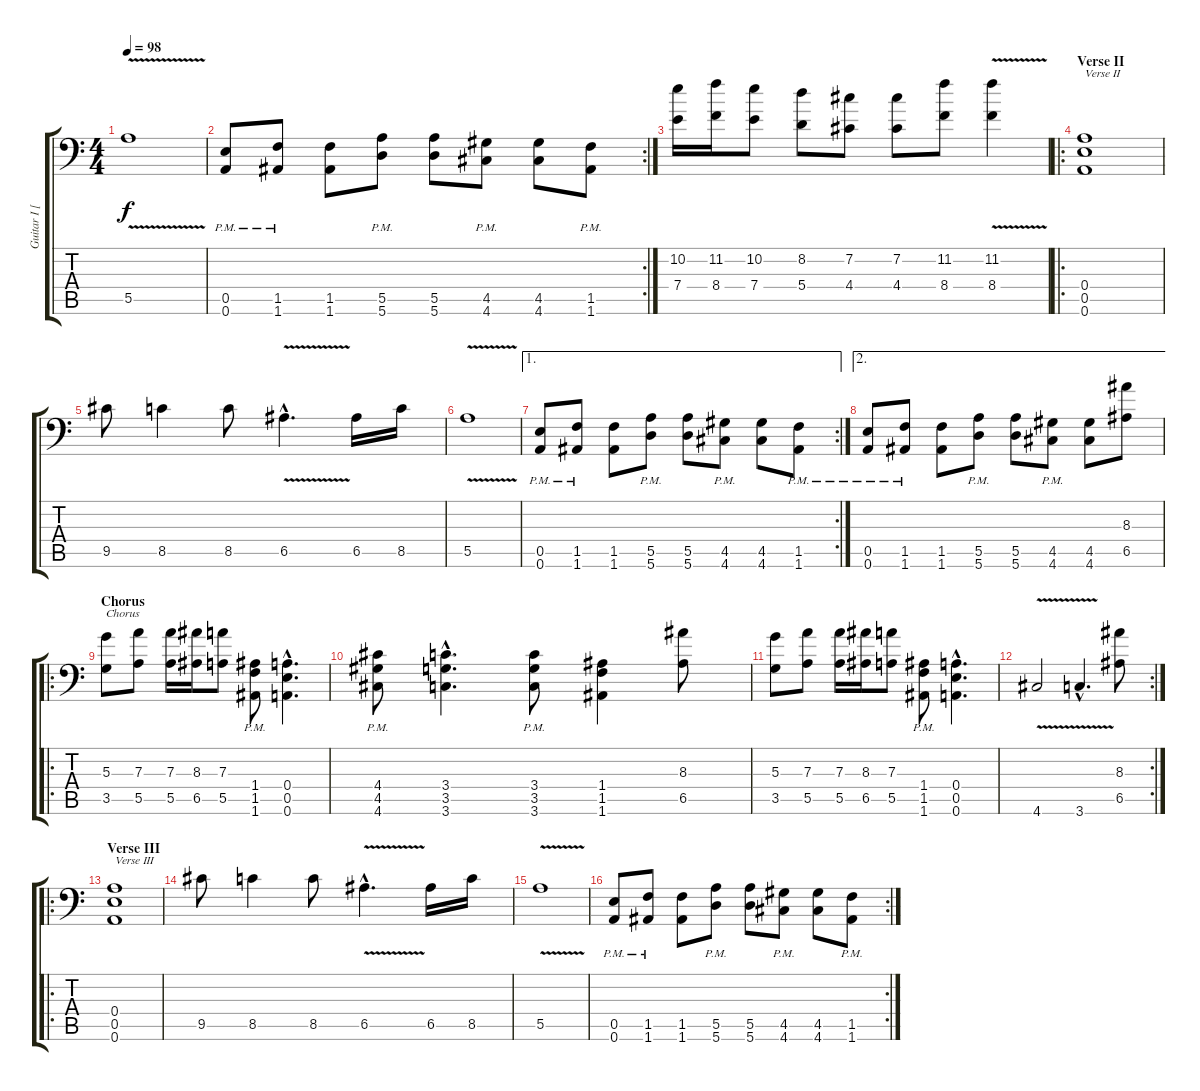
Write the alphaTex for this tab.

\track ("Guitar I [Karl Sanders]" "Guitar I [") {instrument distortionguitar}
\staff {score tabs}
\tuning (B3 Gb3 D3 A2 E2 A1) {hide}
\ts (4 4)
\tempo 98
\clef f4
\ks c
5.5{v}.1{dy f} |
\rc 2
(0.5{pm} 0.6{pm}).8 (1.5{pm} 1.6{pm}).8 (1.5 1.6).8 (5.5{pm} 5.6{pm}).8 (5.5 5.6).8 (4.5{pm} 4.6{pm}).8 (4.5 4.6).8 (1.5{pm} 1.6{pm}).8 |
(10.2 7.4).16 (11.2 8.4).16 (10.2 7.4).8 (8.2 5.4).8 (7.2 4.4).8 (7.2 4.4).8 (11.2 8.4).8 (11.2{v} 8.4{v}).4 |
\ro
\section ("" "Verse II")
(0.4 0.5 0.6).1{txt "Verse II"} |
9.5.8 8.5.4 8.5.8 6.5{v hac}.4{d} 6.5.16 8.5.16 |
5.5{v}.1 |
\ae 1
\rc 2
(0.5{pm} 0.6{pm}).8 (1.5{pm} 1.6{pm}).8 (1.5 1.6).8 (5.5{pm} 5.6{pm}).8 (5.5 5.6).8 (4.5{pm} 4.6{pm}).8 (4.5 4.6).8 (1.5{pm} 1.6{pm}).8 |
\ae 2
(0.5{pm} 0.6{pm}).8 (1.5{pm} 1.6{pm}).8 (1.5 1.6).8 (5.5{pm} 5.6{pm}).8 (5.5 5.6).8 (4.5{pm} 4.6{pm}).8 (4.5 4.6).8 (8.3 6.5).8 |
\ro
\section ("" "Chorus")
(5.3 3.5).8{txt "Chorus"} (7.3 5.5).8 (7.3 5.5).16 (8.3 6.5).16 (7.3 5.5).8 (1.4{pm} 1.5{pm} 1.6{pm}).8 (0.4{hac} 0.5{hac} 0.6{hac}).4{d} |
(4.4{pm} 4.5{pm} 4.6{pm}).8 (3.4{hac} 3.5{hac} 3.6{hac}).4{d} (3.4{pm} 3.5{pm} 3.6{pm}).8 (1.4 1.5 1.6).4 (8.3 6.5).8 |
(5.3 3.5).8 (7.3 5.5).8 (7.3 5.5).16 (8.3 6.5).16 (7.3 5.5).8 (1.4{pm} 1.5{pm} 1.6{pm}).8 (0.4{hac} 0.5{hac} 0.6{hac}).4{d} |
\rc 2
4.6{v}.2 3.6{v hac}.4{d} (8.3 6.5).8 |
\ro
\section ("" "Verse III")
(0.4 0.5 0.6).1{txt "Verse III"} |
9.5.8 8.5.4 8.5.8 6.5{v hac}.4{d} 6.5.16 8.5.16 |
5.5{v}.1 |
\rc 2
(0.5{pm} 0.6{pm}).8 (1.5{pm} 1.6{pm}).8 (1.5 1.6).8 (5.5{pm} 5.6{pm}).8 (5.5 5.6).8 (4.5{pm} 4.6{pm}).8 (4.5 4.6).8 (1.5{pm} 1.6{pm}).8
